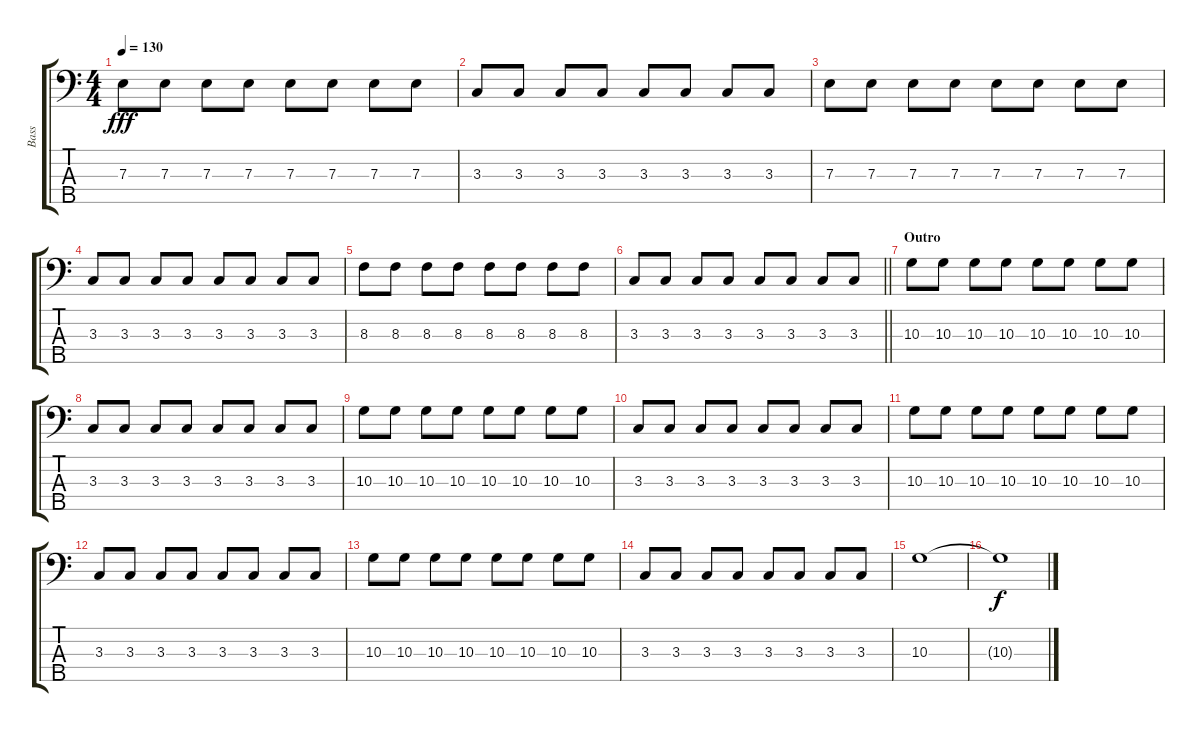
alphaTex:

\track ("Bass" "Bass") {instrument electricbassfinger}
\staff {score tabs}
\tuning (G2 D2 A1 E1 B0) {hide}
\ts (4 4)
\tempo 130
\clef f4
\ks c
7.3.8{dy fff} 7.3.8 7.3.8 7.3.8 7.3.8 7.3.8 7.3.8 7.3.8 |
3.3.8 3.3.8 3.3.8 3.3.8 3.3.8 3.3.8 3.3.8 3.3.8 |
7.3.8 7.3.8 7.3.8 7.3.8 7.3.8 7.3.8 7.3.8 7.3.8 |
3.3.8 3.3.8 3.3.8 3.3.8 3.3.8 3.3.8 3.3.8 3.3.8 |
8.3.8 8.3.8 8.3.8 8.3.8 8.3.8 8.3.8 8.3.8 8.3.8 |
\barLineRight lightlight
3.3.8 3.3.8 3.3.8 3.3.8 3.3.8 3.3.8 3.3.8 3.3.8 |
\section ("" "Outro")
10.3.8 10.3.8 10.3.8 10.3.8 10.3.8 10.3.8 10.3.8 10.3.8 |
3.3.8 3.3.8 3.3.8 3.3.8 3.3.8 3.3.8 3.3.8 3.3.8 |
10.3.8 10.3.8 10.3.8 10.3.8 10.3.8 10.3.8 10.3.8 10.3.8 |
3.3.8 3.3.8 3.3.8 3.3.8 3.3.8 3.3.8 3.3.8 3.3.8 |
10.3.8 10.3.8 10.3.8 10.3.8 10.3.8 10.3.8 10.3.8 10.3.8 |
3.3.8 3.3.8 3.3.8 3.3.8 3.3.8 3.3.8 3.3.8 3.3.8 |
10.3.8 10.3.8 10.3.8 10.3.8 10.3.8 10.3.8 10.3.8 10.3.8 |
3.3.8 3.3.8 3.3.8 3.3.8 3.3.8 3.3.8 3.3.8 3.3.8 |
10.3.1 |
10.3{t}.1{dy f}
